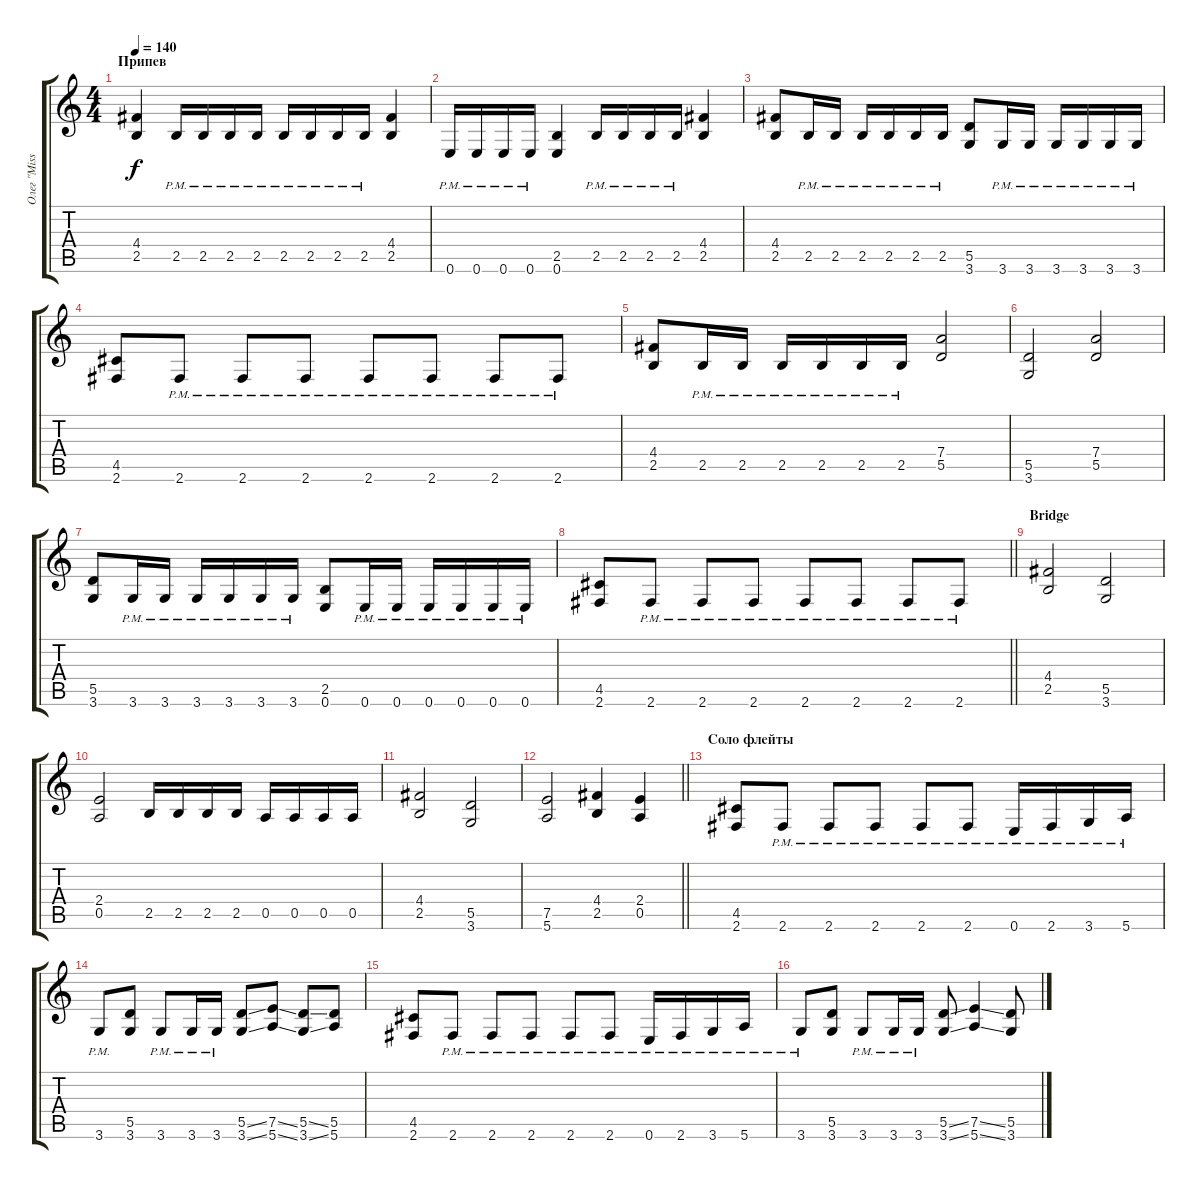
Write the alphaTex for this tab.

\track ("Олег \"Mission\" Мишин" "Олег \"Miss") {instrument overdrivenguitar}
\staff {score tabs}
\tuning (E4 B3 G3 D3 A2 E2) {hide}
\ts (4 4)
\section ("" "Припев")
\tempo 140
\clef g2
\ks c
(4.4 2.5).4{dy f} 2.5{pm}.16 2.5{pm}.16 2.5{pm}.16 2.5{pm}.16 2.5{pm}.16 2.5{pm}.16 2.5{pm}.16 2.5{pm}.16 (4.4 2.5).4 |
0.6{pm}.16 0.6{pm}.16 0.6{pm}.16 0.6{pm}.16 (2.5 0.6).4 2.5{pm}.16 2.5{pm}.16 2.5{pm}.16 2.5{pm}.16 (4.4 2.5).4 |
(4.4 2.5).8 2.5{pm}.16 2.5{pm}.16 2.5{pm}.16 2.5{pm}.16 2.5{pm}.16 2.5{pm}.16 (5.5 3.6).8 3.6{pm}.16 3.6{pm}.16 3.6{pm}.16 3.6{pm}.16 3.6{pm}.16 3.6{pm}.16 |
(4.5 2.6).8 2.6{pm}.8 2.6{pm}.8 2.6{pm}.8 2.6{pm}.8 2.6{pm}.8 2.6{pm}.8 2.6{pm}.8 |
(4.4 2.5).8 2.5{pm}.16 2.5{pm}.16 2.5{pm}.16 2.5{pm}.16 2.5{pm}.16 2.5{pm}.16 (7.4 5.5).2 |
(5.5 3.6).2 (7.4 5.5).2 |
(5.5 3.6).8 3.6{pm}.16 3.6{pm}.16 3.6{pm}.16 3.6{pm}.16 3.6{pm}.16 3.6{pm}.16 (2.5 0.6).8 0.6{pm}.16 0.6{pm}.16 0.6{pm}.16 0.6{pm}.16 0.6{pm}.16 0.6{pm}.16 |
\barLineRight lightlight
(4.5 2.6).8 2.6{pm}.8 2.6{pm}.8 2.6{pm}.8 2.6{pm}.8 2.6{pm}.8 2.6{pm}.8 2.6{pm}.8 |
\section ("" "Bridge")
(4.4 2.5).2 (5.5 3.6).2 |
(2.4 0.5).2 2.5.16 2.5.16 2.5.16 2.5.16 0.5.16 0.5.16 0.5.16 0.5.16 |
(4.4 2.5).2 (5.5 3.6).2 |
\barLineRight lightlight
(7.5 5.6).2 (4.4 2.5).4 (2.4 0.5).4 |
\section ("" "Соло флейты")
(4.5 2.6).8 2.6{pm}.8 2.6{pm}.8 2.6{pm}.8 2.6{pm}.8 2.6{pm}.8 0.6{pm}.16 2.6{pm}.16 3.6{pm}.16 5.6{pm}.16 |
3.6{pm}.8 (5.5 3.6).8 3.6{pm}.8 3.6{pm}.16 3.6{pm}.16 (5.5{ss} 3.6{ss}).8 (7.5{ss} 5.6{ss}).8 (5.5{ss} 3.6{ss}).8 (5.5 5.6).8 |
(4.5 2.6).8 2.6{pm}.8 2.6{pm}.8 2.6{pm}.8 2.6{pm}.8 2.6{pm}.8 0.6{pm}.16 2.6{pm}.16 3.6{pm}.16 5.6{pm}.16 |
3.6{pm}.8 (5.5 3.6).8 3.6{pm}.8 3.6{pm}.16 3.6{pm}.16 (5.5{ss} 3.6{ss}).8 (7.5{ss} 5.6{ss}).4 (5.5 3.6).8
